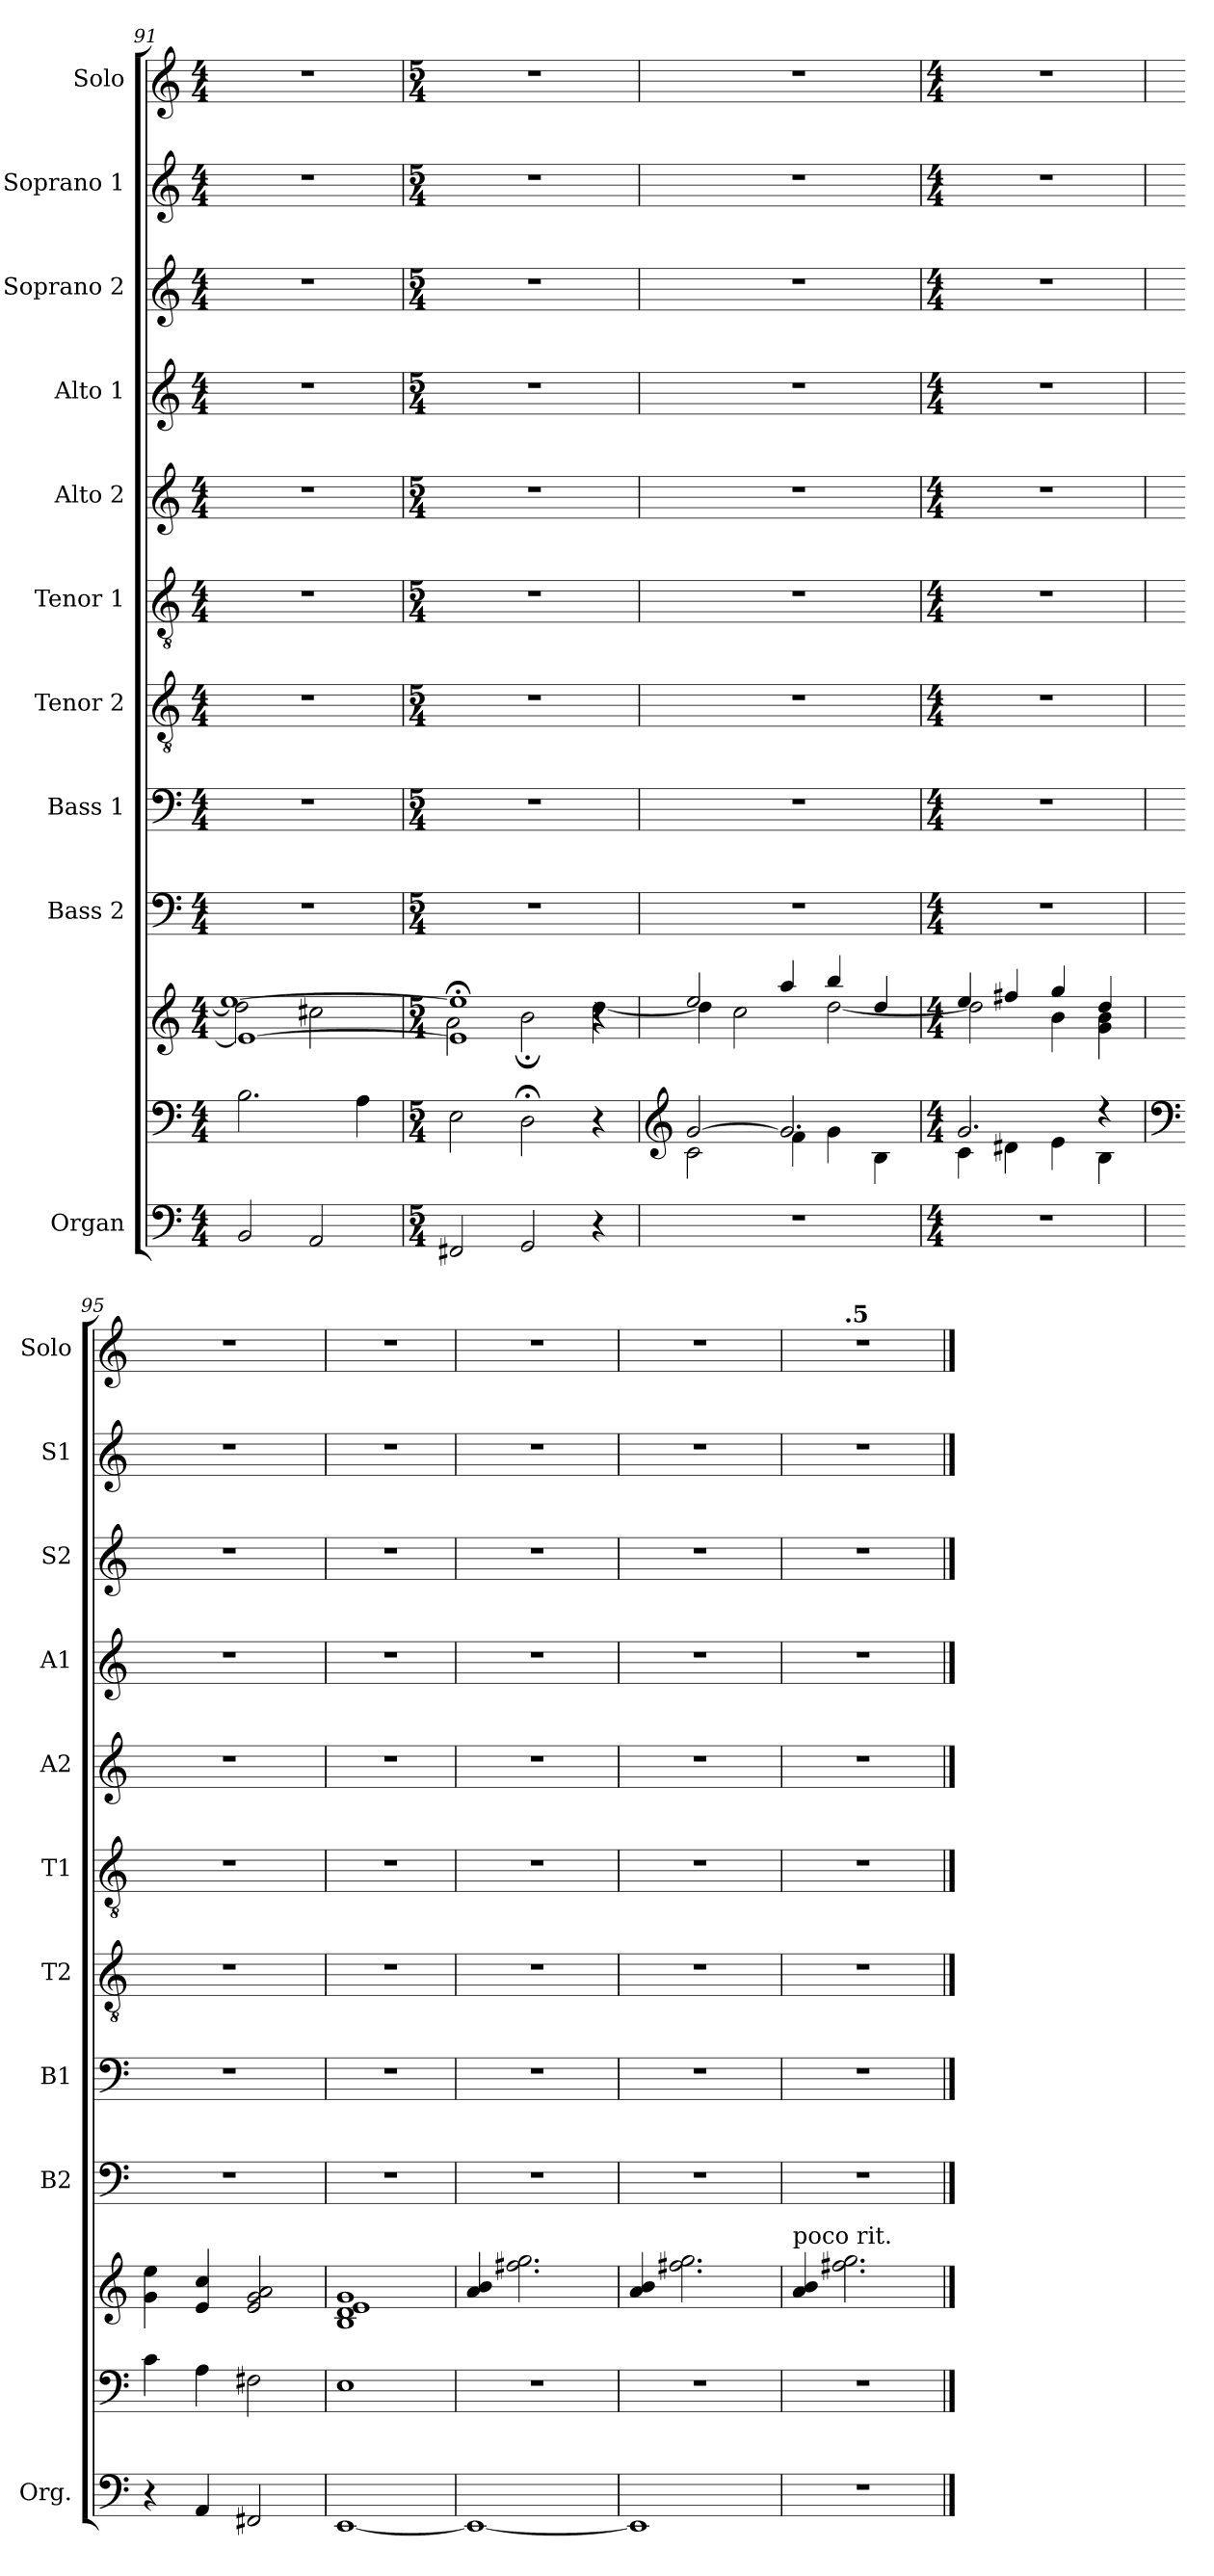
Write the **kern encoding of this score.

**kern	**kern	**kern	**kern	**kern	**kern	**kern	**kern	**kern	**kern	**kern	**kern
*part10	*part10	*part10	*part9	*part8	*part7	*part6	*part5	*part4	*part3	*part2	*part1
*staff12	*staff11	*staff10	*staff9	*staff8	*staff7	*staff6	*staff5	*staff4	*staff3	*staff2	*staff1
*I"Organ	*	*	*I"Bass 2	*I"Bass 1	*I"Tenor 2	*I"Tenor 1	*I"Alto 2	*I"Alto 1	*I"Soprano 2	*I"Soprano 1	*I"Solo
*I'Org.	*	*	*I'B2	*I'B1	*I'T2	*I'T1	*I'A2	*I'A1	*I'S2	*I'S1	*I'Solo
*clefF4	*clefF4	*clefG2	*clefF4	*clefF4	*clefGv2	*clefGv2	*clefG2	*clefG2	*clefG2	*clefG2	*clefG2
*k[]	*k[]	*k[]	*k[]	*k[]	*k[]	*k[]	*k[]	*k[]	*k[]	*k[]	*k[]
*M4/4	*M4/4	*M4/4	*M4/4	*M4/4	*M4/4	*M4/4	*M4/4	*M4/4	*M4/4	*M4/4	*M4/4
=91	=91	=91	=91	=91	=91	=91	=91	=91	=91	=91	=91
*	*	*^	*	*	*	*	*	*	*	*	*
*	*	*	*^	*	*	*	*	*	*	*	*	*
2BB/	2.B\	1e_	2dd\	1ee_	1r	1r	1r	1r	1r	1r	1r	1r	1r
2AA/	.	.	2cc#X\	.	.	.	.	.	.	.	.	.	.
.	4A\	.	.	.	.	.	.	.	.	.	.	.	.
=92	=92	=92	=92	=92	=92	=92	=92	=92	=92	=92	=92	=92	=92
*M5/4	*M5/4	*M5/4	*	*	*M5/4	*M5/4	*M5/4	*M5/4	*M5/4	*M5/4	*M5/4	*M5/4	*M5/4
2FF#X/	2E\	1e;<]	2a\	1ee]	4%5r	4%5r	4%5r	4%5r	4%5r	4%5r	4%5r	4%5r	4%5r
2GG/	2D;<\	.	2b;\	.	.	.	.	.	.	.	.	.	.
4r	4r	4r	[4dd\	4r	.	.	.	.	.	.	.	.	.
*	*	*v	*v	*v	*	*	*	*	*	*	*	*	*
!!LO:PB:g=z
=93	=93	=93	=93	=93	=93	=93	=93	=93	=93	=93	=93
*	*clefG2	*	*	*	*	*	*	*	*	*	*
*	*^	*^	*	*	*	*	*	*	*	*	*
4%5r	[2g/	2c\	2ee/	4dd\]	4%5r	4%5r	4%5r	4%5r	4%5r	4%5r	4%5r	4%5r	4%5r
.	.	.	.	2cc\	.	.	.	.	.	.	.	.	.
.	2.g/]	4f\	4aa/	.	.	.	.	.	.	.	.	.	.
.	.	4g\	4bb/	[2dd\	.	.	.	.	.	.	.	.	.
.	.	4B\	4dd/	.	.	.	.	.	.	.	.	.	.
=94	=94	=94	=94	=94	=94	=94	=94	=94	=94	=94	=94	=94	=94
*M4/4	*M4/4	*	*M4/4	*	*M4/4	*M4/4	*M4/4	*M4/4	*M4/4	*M4/4	*M4/4	*M4/4	*M4/4
1r	2.g/	4c\	4ee/	2dd\]	1r	1r	1r	1r	1r	1r	1r	1r	1r
.	.	4d#X\	4ff#X/	.	.	.	.	.	.	.	.	.	.
.	.	4e\	4gg/	4b\	.	.	.	.	.	.	.	.	.
.	4r	4B\	4dd/	4g\ 4b\	.	.	.	.	.	.	.	.	.
*	*v	*v	*	*	*	*	*	*	*	*	*	*	*
*	*	*v	*v	*	*	*	*	*	*	*	*	*
=95	=95	=95	=95	=95	=95	=95	=95	=95	=95	=95	=95
*	*clefF4	*	*	*	*	*	*	*	*	*	*
4r	4c\	4g\ 4ee\	1r	1r	1r	1r	1r	1r	1r	1r	1r
4AA/	4A\	4e/ 4cc/	.	.	.	.	.	.	.	.	.
2FF#X/	2F#X\	2e/ 2g/ 2a/	.	.	.	.	.	.	.	.	.
=96	=96	=96	=96	=96	=96	=96	=96	=96	=96	=96	=96
[1EE	1E	1B 1d 1e 1g	1r	1r	1r	1r	1r	1r	1r	1r	1r
=97	=97	=97	=97	=97	=97	=97	=97	=97	=97	=97	=97
1EE_	1r	4a/ 4b/	1r	1r	1r	1r	1r	1r	1r	1r	1r
.	.	2.ff#X\ 2.gg\	.	.	.	.	.	.	.	.	.
=98	=98	=98	=98	=98	=98	=98	=98	=98	=98	=98	=98
1EE]	1r	4a/ 4b/	1r	1r	1r	1r	1r	1r	1r	1r	1r
.	.	2.ff#X\ 2.gg\	.	.	.	.	.	.	.	.	.
=99	=99	=99	=99	=99	=99	=99	=99	=99	=99	=99	=99
*	*	*	*	*	*	*	*	*	*	*	*MM50
!	!	!LO:TX:a:t=poco rit.	!	!	!	!	!	!	!	!	!
*	*	*	*	*	*	*	*	*	*	*	*^
1r	1r	4a/ 4b/	1r	1r	1r	1r	1r	1r	1r	1r	1r	4ryy
*	*	*	*	*	*	*	*	*	*	*	*MM47	*
!	!	!	!	!	!	!	!	!	!	!	!	!LO:TX:a:B:t=.5
.	.	2.ff#X\ 2.gg\	.	.	.	.	.	.	.	.	.	2.ryy
*	*	*	*	*	*	*	*	*	*	*	*v	*v
==	==	==	==	==	==	==	==	==	==	==	==
*-	*-	*-	*-	*-	*-	*-	*-	*-	*-	*-	*-
